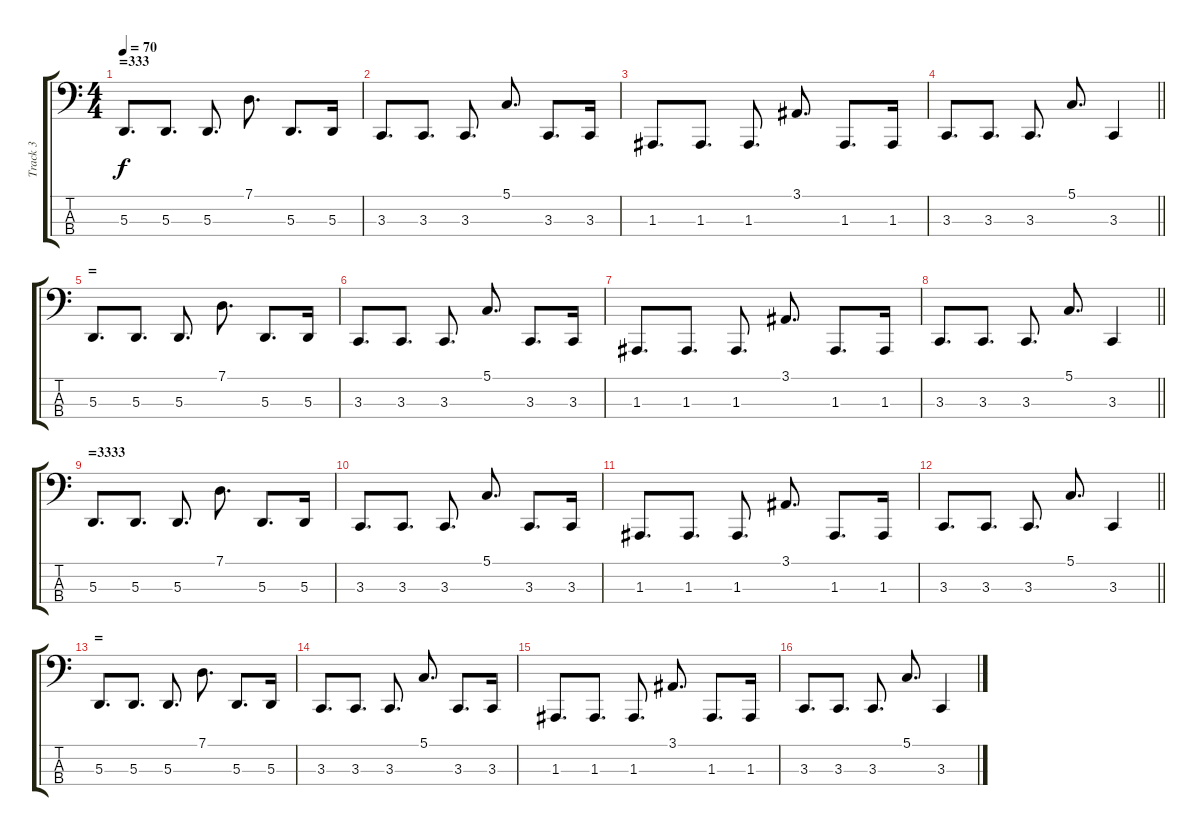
\track ("Track 3" "Track 3") {instrument brightacousticpiano}
\staff {score tabs}
\tuning (G2 D2 A1 E1) {hide}
\ts (4 4)
\section ("" "=333")
\tempo 70
\clef f4
\ks c
5.3.8{d dy f} 5.3.8{d} 5.3.8{d} 7.1.8{d} 5.3.8{d} 5.3.16 |
3.3.8{d} 3.3.8{d} 3.3.8{d} 5.1.8{d} 3.3.8{d} 3.3.16 |
1.3.8{d} 1.3.8{d} 1.3.8{d} 3.1.8{d} 1.3.8{d} 1.3.16 |
\barLineRight lightlight
3.3.8{d} 3.3.8{d} 3.3.8{d} 5.1.8{d} 3.3.4 |
\section ("" "=")
5.3.8{d} 5.3.8{d} 5.3.8{d} 7.1.8{d} 5.3.8{d} 5.3.16 |
3.3.8{d} 3.3.8{d} 3.3.8{d} 5.1.8{d} 3.3.8{d} 3.3.16 |
1.3.8{d} 1.3.8{d} 1.3.8{d} 3.1.8{d} 1.3.8{d} 1.3.16 |
\barLineRight lightlight
3.3.8{d} 3.3.8{d} 3.3.8{d} 5.1.8{d} 3.3.4 |
\section ("" "=3333")
5.3.8{d} 5.3.8{d} 5.3.8{d} 7.1.8{d} 5.3.8{d} 5.3.16 |
3.3.8{d} 3.3.8{d} 3.3.8{d} 5.1.8{d} 3.3.8{d} 3.3.16 |
1.3.8{d} 1.3.8{d} 1.3.8{d} 3.1.8{d} 1.3.8{d} 1.3.16 |
\barLineRight lightlight
3.3.8{d} 3.3.8{d} 3.3.8{d} 5.1.8{d} 3.3.4 |
\section ("" "=")
5.3.8{d} 5.3.8{d} 5.3.8{d} 7.1.8{d} 5.3.8{d} 5.3.16 |
3.3.8{d} 3.3.8{d} 3.3.8{d} 5.1.8{d} 3.3.8{d} 3.3.16 |
1.3.8{d} 1.3.8{d} 1.3.8{d} 3.1.8{d} 1.3.8{d} 1.3.16 |
3.3.8{d} 3.3.8{d} 3.3.8{d} 5.1.8{d} 3.3.4
